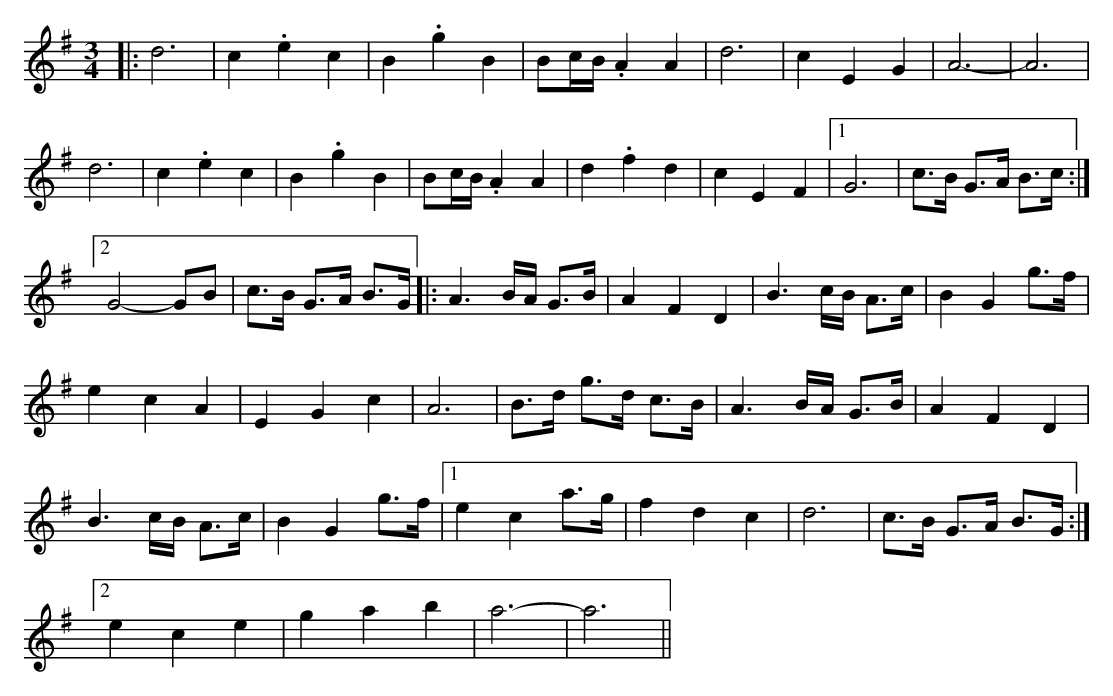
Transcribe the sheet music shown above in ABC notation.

X:1
M:3/4
K:Dmix
|:d6|c2.e2c2|B2.g2B2|Bc1/2B1/2 .A2A2|d6|c2E2G2|A6-|A6|
d6|c2.e2c2|B2.g2B2|Bc1/2B1/2 .A2A2|d2.f2d2|c2E2F2|1 G6|c3/2B1/2 G3/2A1/2 B3/2c1/2:|
[2G4-GB|c3/2B1/2 G3/2A1/2 B3/2G1/2|:A3B1/2A1/2 G3/2B1/2|A2F2D2|B3c1/2B1/2 A3/2c1/2|B2G2g3/2f1/2|
e2c2A2|E2G2c2|A6|B3/2d1/2 g3/2d1/2 c3/2B1/2|A3B1/2A1/2 G3/2B1/2|A2F2D2|
B3c1/2B1/2 A3/2c1/2|B2G2g3/2f1/2|1 e2c2a3/2g1/2|f2d2c2|d6|c3/2B1/2 G3/2A1/2 B3/2G1/2:|
[2e2c2e2|g2a2b2|a6-|a6||
